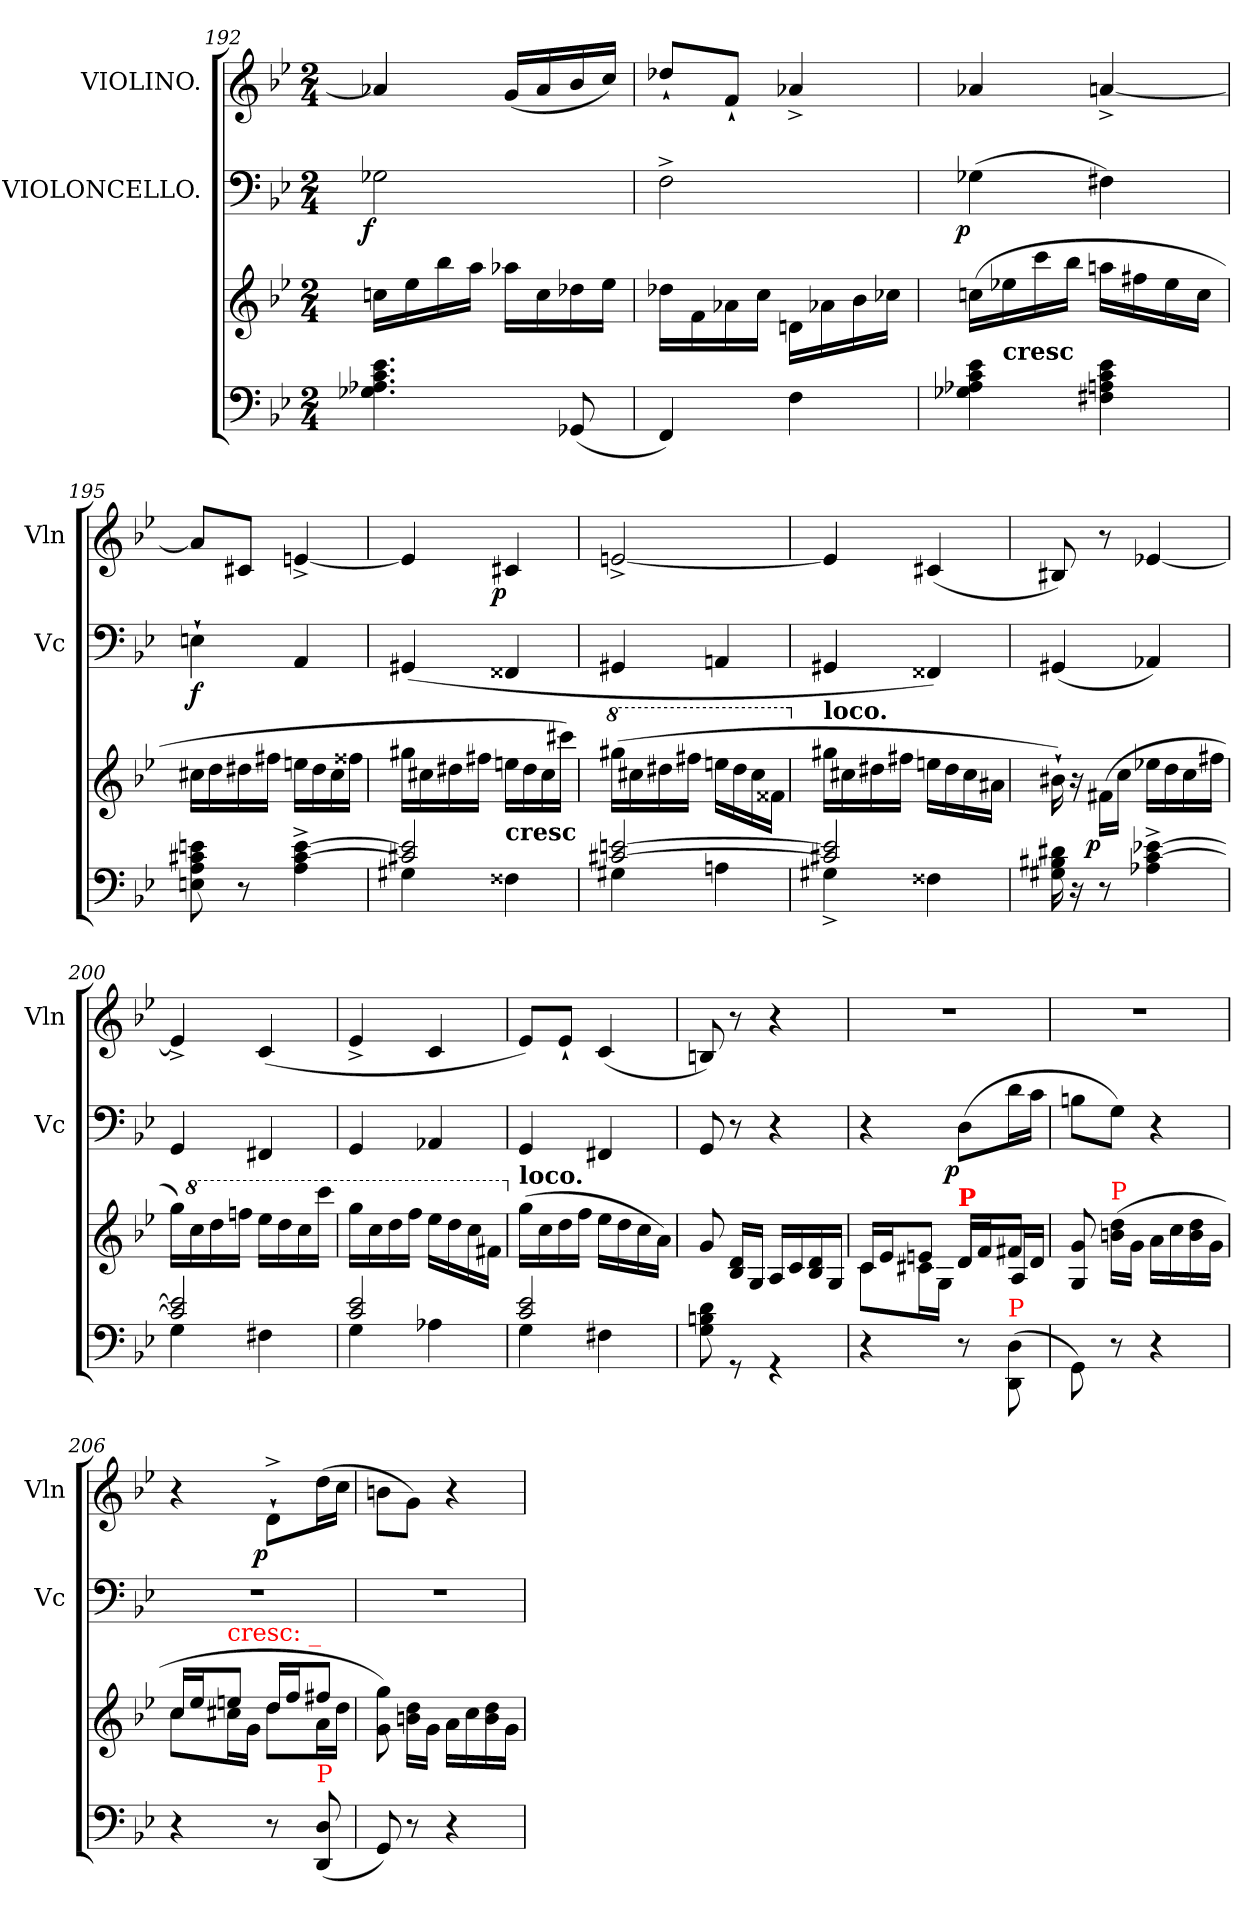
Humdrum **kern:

**kern	**kern	**dynam	**kern	**dynam	**kern	**dynam
*part3	*part3	*part3	*part2	*part2	*part1	*part1
*staff4	*staff3	*staff3/4	*staff2	*staff2	*staff1	*staff1
*	*	*	*I"VIOLONCELLO.	*	*I"VIOLINO.	*
*	*	*	*I'Vc	*	*I'Vln	*
*clefF4	*clefG2	*	*clefF4	*	*clefG2	*
*k[b-e-]	*k[b-e-]	*	*k[b-e-]	*	*k[b-e-]	*
*g:	*g:	*	*g:	*	*g:	*
*M2/4	*M2/4	*	*M2/4	*	*M2/4	*
=192	=192	=192	=192	=192	=192	=192
!	!	!	!	!LO:DY:rj	!	!
4.e- 4.c 4.A-X 4.G-X	16ccnLL	.	2G-X	f	4a-X]	.
.	16ee-	.	.	.	.	.
.	16bb-	.	.	.	.	.
.	16aaJJ	.	.	.	.	.
.	16aa-XLL	.	.	.	(<16gLL	.
.	16cc	.	.	.	16a-	.
(<8GG-X	16dd-X	.	.	.	16b-	.
.	16ee-JJ	.	.	.	16ccJJ)	.
=193	=193	=193	=193	=193	=193	=193
4FF)	16dd-X\LL	.	2F^<	.	8dd-X`<L	.
.	16f	.	.	.	.	.
.	16a-	.	.	.	8f`<J	.
.	16ccJJ	.	.	.	.	.
4F	16dn\LL	.	.	.	4a-X^<	.
.	16a-X	.	.	.	.	.
.	16b-	.	.	.	.	.
.	16cc-XJJ	.	.	.	.	.
=194	=194	=194	=194	=194	=194	=194
!	!	!	!	!LO:DY:rj	!	!
4e- 4c 4A-X 4G-X	(>16ccnLL	.	(>4G-X	p	4a-X	.
!	!LO:TX:c:B:t=cresc	!	!	!	!	!
.	16ee-X	.	.	.	.	.
.	16ccc	.	.	.	.	.
.	16bb-JJ	.	.	.	.	.
4e- 4c 4An 4F#X	16aanLL	.	4F#X)	.	[4an^<	.
.	16ff#X	.	.	.	.	.
.	16ee-	.	.	.	.	.
.	16ccJJ	.	.	.	.	.
=195	=195	=195	=195	=195	=195	=195
8en 8c#X 8A 8En	16cc#XLL	.	4En`>	f	8aL]	.
.	16dd	.	.	.	.	.
8r	16dd#X	.	.	.	8c#XJ	.
.	16ff#XJJ	.	.	.	.	.
[4e^< [4c#^< 4A^<	16eenLL	.	4AA	.	[4en^<	.
.	16dd#	.	.	.	.	.
.	16cc#	.	.	.	.	.
.	16ff##XJJ	.	.	.	.	.
=196	=196	=196	=196	=196	=196	=196
*^	*	*	*	*	*	*
2en] 2c#X]	4G#X	16gg#XLL	.	(<4GG#X	.	4en]	.
.	.	16cc#X	.	.	.	.	.
.	.	16dd#X	.	.	.	.	.
.	.	16ff#XJJ	.	.	.	.	.
!	!	!LO:TX:c:B:t=cresc	!	!	!	!	!
!	!	!	!	!	!	!	!LO:DY:rj
.	4F##X	16eenLL	.	4FF##X	.	4c#X	p
.	.	16dd#	.	.	.	.	.
.	.	16cc#	.	.	.	.	.
.	.	16ccc#JJ)	.	.	.	.	.
=197	=197	=197	=197	=197	=197	=197	=197
*	*	*8va	*	*	*	*	*
[2en [2c#X	4G#X	(>16ggg#XLL	.	4GG#X	.	[2en^	.
.	.	16ccc#X	.	.	.	.	.
.	.	16ddd#X	.	.	.	.	.
.	.	16fff#XJJ	.	.	.	.	.
.	4An	16eeenLL	.	4AAn	.	.	.
.	.	16ddd#	.	.	.	.	.
.	.	16ccc#	.	.	.	.	.
.	.	16ff##XJJ	.	.	.	.	.
=198	=198	=198	=198	=198	=198	=198	=198
*	*	*X8va	*	*	*	*	*
!	!	!LO:TX:a:B:t=loco.	!	!	!	!	!
2en] 2c#X]	4G#X^<	16gg#XLL	.	4GG#	.	4en]	.
.	.	16cc#X	.	.	.	.	.
.	.	16dd#X	.	.	.	.	.
.	.	16ff#XJJ	.	.	.	.	.
.	4F##X	16eenLL	.	4FF##X)	.	(<4c#X	.
.	.	16dd#	.	.	.	.	.
.	.	16cc#	.	.	.	.	.
.	.	16a#XJJ	.	.	.	.	.
*v	*v	*	*	*	*	*	*
=199	=199	=199	=199	=199	=199	=199
16d#X 16B#X 16G#X	16b#X`>)	.	(<4GG#X	.	8B#X)	.
16r	16r	.	.	.	.	.
!	!	!LO:DY:rj	!	!	!	!
8r	(>16f#X\LL	p	.	.	8r	.
.	16ccJJ	.	.	.	.	.
[4e-X^< [4c^< 4A-X^<	16ee-XLL	.	4AA-X)	.	[4e-X	.
.	16dd	.	.	.	.	.
.	16cc	.	.	.	.	.
.	16ff#XJJ	.	.	.	.	.
=200	=200	=200	=200	=200	=200	=200
*^	*	*	*	*	*	*
2e-] 2c]	4G	16ggLL)	.	4GG	.	4e-^>]	.
*	*	*8va	*	*	*	*	*
.	.	16ccc	.	.	.	.	.
.	.	16ddd	.	.	.	.	.
.	.	16fffnJJ	.	.	.	.	.
.	4F#X	16eee-LL	.	4FF#X	.	(<4c	.
.	.	16ddd	.	.	.	.	.
.	.	16ccc	.	.	.	.	.
.	.	16ccccJJ	.	.	.	.	.
=201	=201	=201	=201	=201	=201	=201	=201
2e- 2c	4G	16gggLL	.	4GG	.	4e-^>	.
.	.	16ccc	.	.	.	.	.
.	.	16ddd	.	.	.	.	.
.	.	16fffJJ	.	.	.	.	.
.	4A-X	16eee-LL	.	4AA-X	.	4c	.
.	.	16ddd	.	.	.	.	.
.	.	16ccc	.	.	.	.	.
.	.	16ff#XJJ	.	.	.	.	.
=202	=202	=202	=202	=202	=202	=202	=202
*	*	*X8va	*	*	*	*	*
!	!	!LO:TX:a:B:t=loco.	!	!	!	!	!
2e- 2c	4G	(>16ggLL	.	4GG	.	8e-L)	.
.	.	16cc	.	.	.	.	.
.	.	16dd	.	.	.	8e-`J	.
.	.	16ffJJ	.	.	.	.	.
.	4F#X	16ee-LL	.	4FF#X	.	(<4c	.
.	.	16dd	.	.	.	.	.
.	.	16cc	.	.	.	.	.
.	.	16aJJ)	.	.	.	.	.
*v	*v	*	*	*	*	*	*
=203	=203	=203	=203	=203	=203	=203
8d 8Bn 8G	8g	.	8GG	.	8Bn)	.
8rGG	16d/ 16B-/LL	.	8r	.	8r	.
.	16G/JJ	.	.	.	.	.
4rGG	16A/LL	.	4r	.	4r	.
.	16c/	.	.	.	.	.
.	16d/ 16B-/	.	.	.	.	.
.	16G/JJ	.	.	.	.	.
=204	=204	=204	=204	=204	=204	=204
*	*^	*	*	*	*	*
4r	16cLL	8cL	.	4r	.	2rdd	.
.	16e-J	.	.	.	.	.	.
.	8enJ	16c#XL	.	.	.	.	.
.	.	16GJJ	.	.	.	.	.
!	!LO:TX:a:B:color=red:t=P	!	!	!	!	!	!
!	!	!	!	!	!LO:DY:b:rj	!	!
8r	16dLL	8d\L	.	(>8DL	p	.	.
.	16fJ	.	.	.	.	.	.
!LO:TX:a:color=red:t=P	!	!	!	!	!	!	!
(>8D\ 8DD\	8f#XJ	16A/L	.	16dL	.	.	.
.	.	16d/JJ	.	16cJJ	.	.	.
*	*v	*v	*	*	*	*	*
=205	=205	=205	=205	=205	=205	=205
8GG\)	8g/ 8G/	.	8BnL	.	2rdd	.
!	!LO:TX:a:color=red:t=P	!	!	!	!	!
8r	(>16dd\ 16bn\LL	.	8GJ)	.	.	.
.	16gJJ	.	.	.	.	.
4r	16a\LL	.	4r	.	.	.
.	16cc	.	.	.	.	.
.	16dd 16b	.	.	.	.	.
.	16gJJ	.	.	.	.	.
=206	=206	=206	=206	=206	=206	=206
*	*^	*	*	*	*	*
4r	16ccLL	8ccL	.	2rF	.	4r	.
.	16ee-J	.	.	.	.	.	.
!	!LO:TX:a:color=red:t=cresc&colon; _	!	!	!	!	!	!
.	8eenJ	16cc#XL	.	.	.	.	.
.	.	16gJJ	.	.	.	.	.
!	!	!	!	!	!	!	!LO:DY:rj
8r	16ddLL	8ddL	.	.	.	8d`>^<\L	p
.	16ffJ	.	.	.	.	.	.
!LO:TX:a:color=red:t=P	!	!	!	!	!	!	!
(<8D 8DD	8ff#XJ	16aL	.	.	.	(>16ddL	.
.	.	16ddJJ	.	.	.	16ccJJ	.
*	*v	*v	*	*	*	*	*
=207	=207	=207	=207	=207	=207	=207
8GG)	8gg 8g)	.	2rF	.	8bn\L	.
8r	16dd\ 16bn\LL	.	.	.	8gJ)	.
.	16gJJ	.	.	.	.	.
4r	16a\LL	.	.	.	4r	.
.	16cc	.	.	.	.	.
.	16dd 16b	.	.	.	.	.
.	16gJJ	.	.	.	.	.
=	=	=	=	=	=	=
*-	*-	*-	*-	*-	*-	*-
